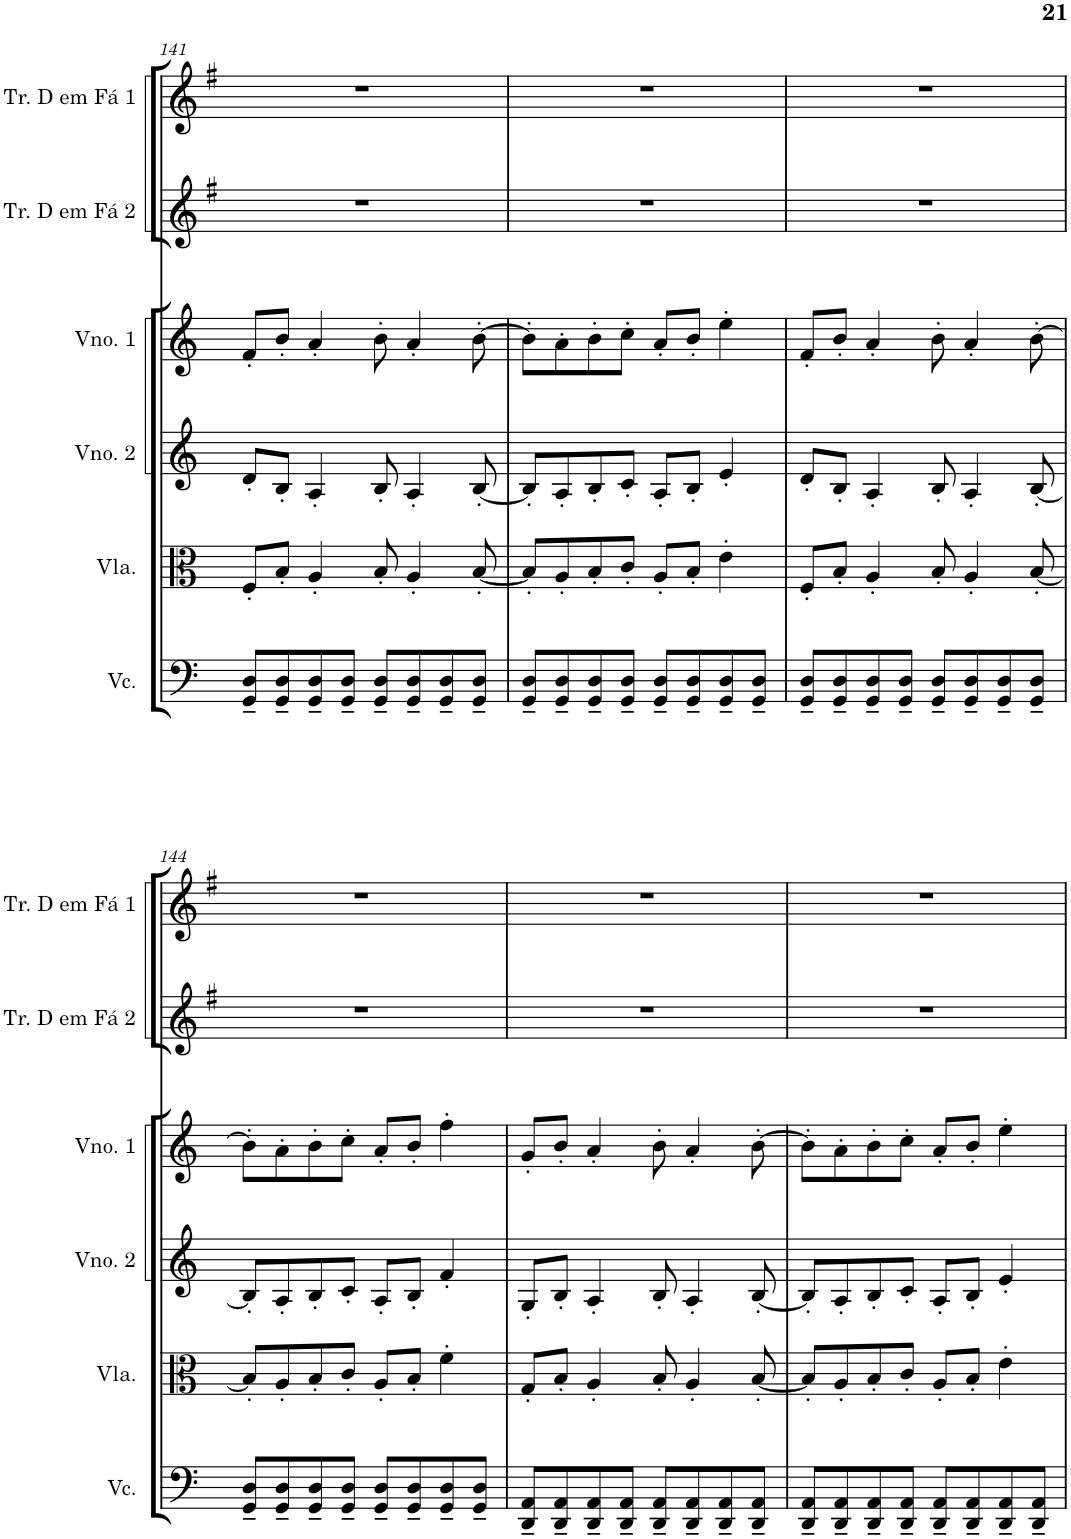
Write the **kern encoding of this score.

**kern	**kern	**kern	**kern	**kern	**kern
*part6	*part5	*part4	*part3	*part2	*part1
*staff6	*staff5	*staff4	*staff3	*staff2	*staff1
*I"Violoncelo	*I"Viola	*I"Violino 2	*I"Violino 1	*I"Trompa em Fá 2	*I"Trompa em Fá 1
*I'Vc.	*I'Vla.	*I'Vno. 2	*I'Vno. 1	*	*
!!LO:PB:g=z
*clefF4	*clefC3	*clefG2	*clefG2	*clefG2	*clefG2
*	*	*	*	*Trd4c7	*Trd4c7
*k[]	*k[]	*k[]	*k[]	*k[f#]	*k[f#]
*M4/4	*M4/4	*M4/4	*M4/4	*M4/4	*M4/4
=141	=141	=141	=141	=141	=141
8GG/~ 8D/~L	8F'/L	8d'/L	8f'/L	1r	1r
8GG/~ 8D/~	8B'/J	8B'/J	8b'/J	.	.
8GG/~ 8D/~	4A'/	4A'/	4a'/	.	.
8GG/~ 8D/~J	.	.	.	.	.
8GG/~ 8D/~L	8B'/	8B'/	8b'\	.	.
8GG/~ 8D/~	4A'/	4A'/	4a'/	.	.
8GG/~ 8D/~	.	.	.	.	.
8GG/~ 8D/~J	[8B'/	[8B'/	[8b'\	.	.
=142	=142	=142	=142	=142	=142
8GG/~ 8D/~L	8B'/L]	8B'/L]	8b'\L]	1r	1r
8GG/~ 8D/~	8A'/	8A'/	8a'\	.	.
8GG/~ 8D/~	8B'/	8B'/	8b'\	.	.
8GG/~ 8D/~J	8c'/J	8c'/J	8cc'\J	.	.
8GG/~ 8D/~L	8A'/L	8A'/L	8a'/L	.	.
8GG/~ 8D/~	8B'/J	8B'/J	8b'/J	.	.
8GG/~ 8D/~	4e'\	4e'/	4ee'\	.	.
8GG/~ 8D/~J	.	.	.	.	.
=143	=143	=143	=143	=143	=143
8GG/~ 8D/~L	8F'/L	8d'/L	8f'/L	1r	1r
8GG/~ 8D/~	8B'/J	8B'/J	8b'/J	.	.
8GG/~ 8D/~	4A'/	4A'/	4a'/	.	.
8GG/~ 8D/~J	.	.	.	.	.
8GG/~ 8D/~L	8B'/	8B'/	8b'\	.	.
8GG/~ 8D/~	4A'/	4A'/	4a'/	.	.
8GG/~ 8D/~	.	.	.	.	.
8GG/~ 8D/~J	[8B'/	[8B'/	[8b'\	.	.
!!LO:LB:g=z
=144	=144	=144	=144	=144	=144
8GG/~ 8D/~L	8B'/L]	8B'/L]	8b'\L]	1r	1r
8GG/~ 8D/~	8A'/	8A'/	8a'\	.	.
8GG/~ 8D/~	8B'/	8B'/	8b'\	.	.
8GG/~ 8D/~J	8c'/J	8c'/J	8cc'\J	.	.
8GG/~ 8D/~L	8A'/L	8A'/L	8a'/L	.	.
8GG/~ 8D/~	8B'/J	8B'/J	8b'/J	.	.
8GG/~ 8D/~	4f'\	4f'/	4ff'\	.	.
8GG/~ 8D/~J	.	.	.	.	.
=145	=145	=145	=145	=145	=145
8DD/~ 8AA/~L	8G'/L	8G'/L	8g'/L	1r	1r
8DD/~ 8AA/~	8B'/J	8B'/J	8b'/J	.	.
8DD/~ 8AA/~	4A'/	4A'/	4a'/	.	.
8DD/~ 8AA/~J	.	.	.	.	.
8DD/~ 8AA/~L	8B'/	8B'/	8b'\	.	.
8DD/~ 8AA/~	4A'/	4A'/	4a'/	.	.
8DD/~ 8AA/~	.	.	.	.	.
8DD/~ 8AA/~J	[8B'/	[8B'/	[8b'\	.	.
=146	=146	=146	=146	=146	=146
8DD/~ 8AA/~L	8B'/L]	8B'/L]	8b'\L]	1r	1r
8DD/~ 8AA/~	8A'/	8A'/	8a'\	.	.
8DD/~ 8AA/~	8B'/	8B'/	8b'\	.	.
8DD/~ 8AA/~J	8c'/J	8c'/J	8cc'\J	.	.
8DD/~ 8AA/~L	8A'/L	8A'/L	8a'/L	.	.
8DD/~ 8AA/~	8B'/J	8B'/J	8b'/J	.	.
8DD/~ 8AA/~	4e'\	4e'/	4ee'\	.	.
8DD/~ 8AA/~J	.	.	.	.	.
=	=	=	=	=	=
*-	*-	*-	*-	*-	*-
